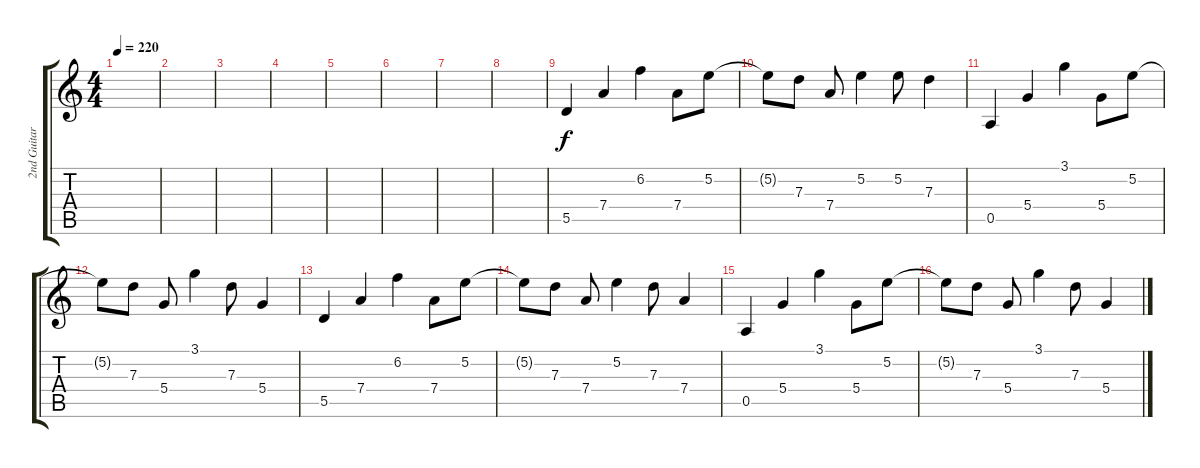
\track ("2nd Guitar" "2nd Guitar") {instrument electricguitarjazz}
\staff {score tabs}
\tuning (E4 B3 G3 D3 A2 E2) {hide}
\ts (4 4)
\tempo 220
\clef g2
\ks c
|
|
|
|
|
|
|
|
5.5.4{dy f} 7.4.4 6.2.4 7.4.8 5.2.8 |
5.2{t}.8 7.3.8 7.4.8 5.2.4 5.2.8 7.3.4 |
0.5.4 5.4.4 3.1.4 5.4.8 5.2.8 |
5.2{t}.8 7.3.8 5.4.8 3.1.4 7.3.8 5.4.4 |
5.5.4 7.4.4 6.2.4 7.4.8 5.2.8 |
5.2{t}.8 7.3.8 7.4.8 5.2.4 7.3.8 7.4.4 |
0.5.4 5.4.4 3.1.4 5.4.8 5.2.8 |
5.2{t}.8 7.3.8 5.4.8 3.1.4 7.3.8 5.4.4
